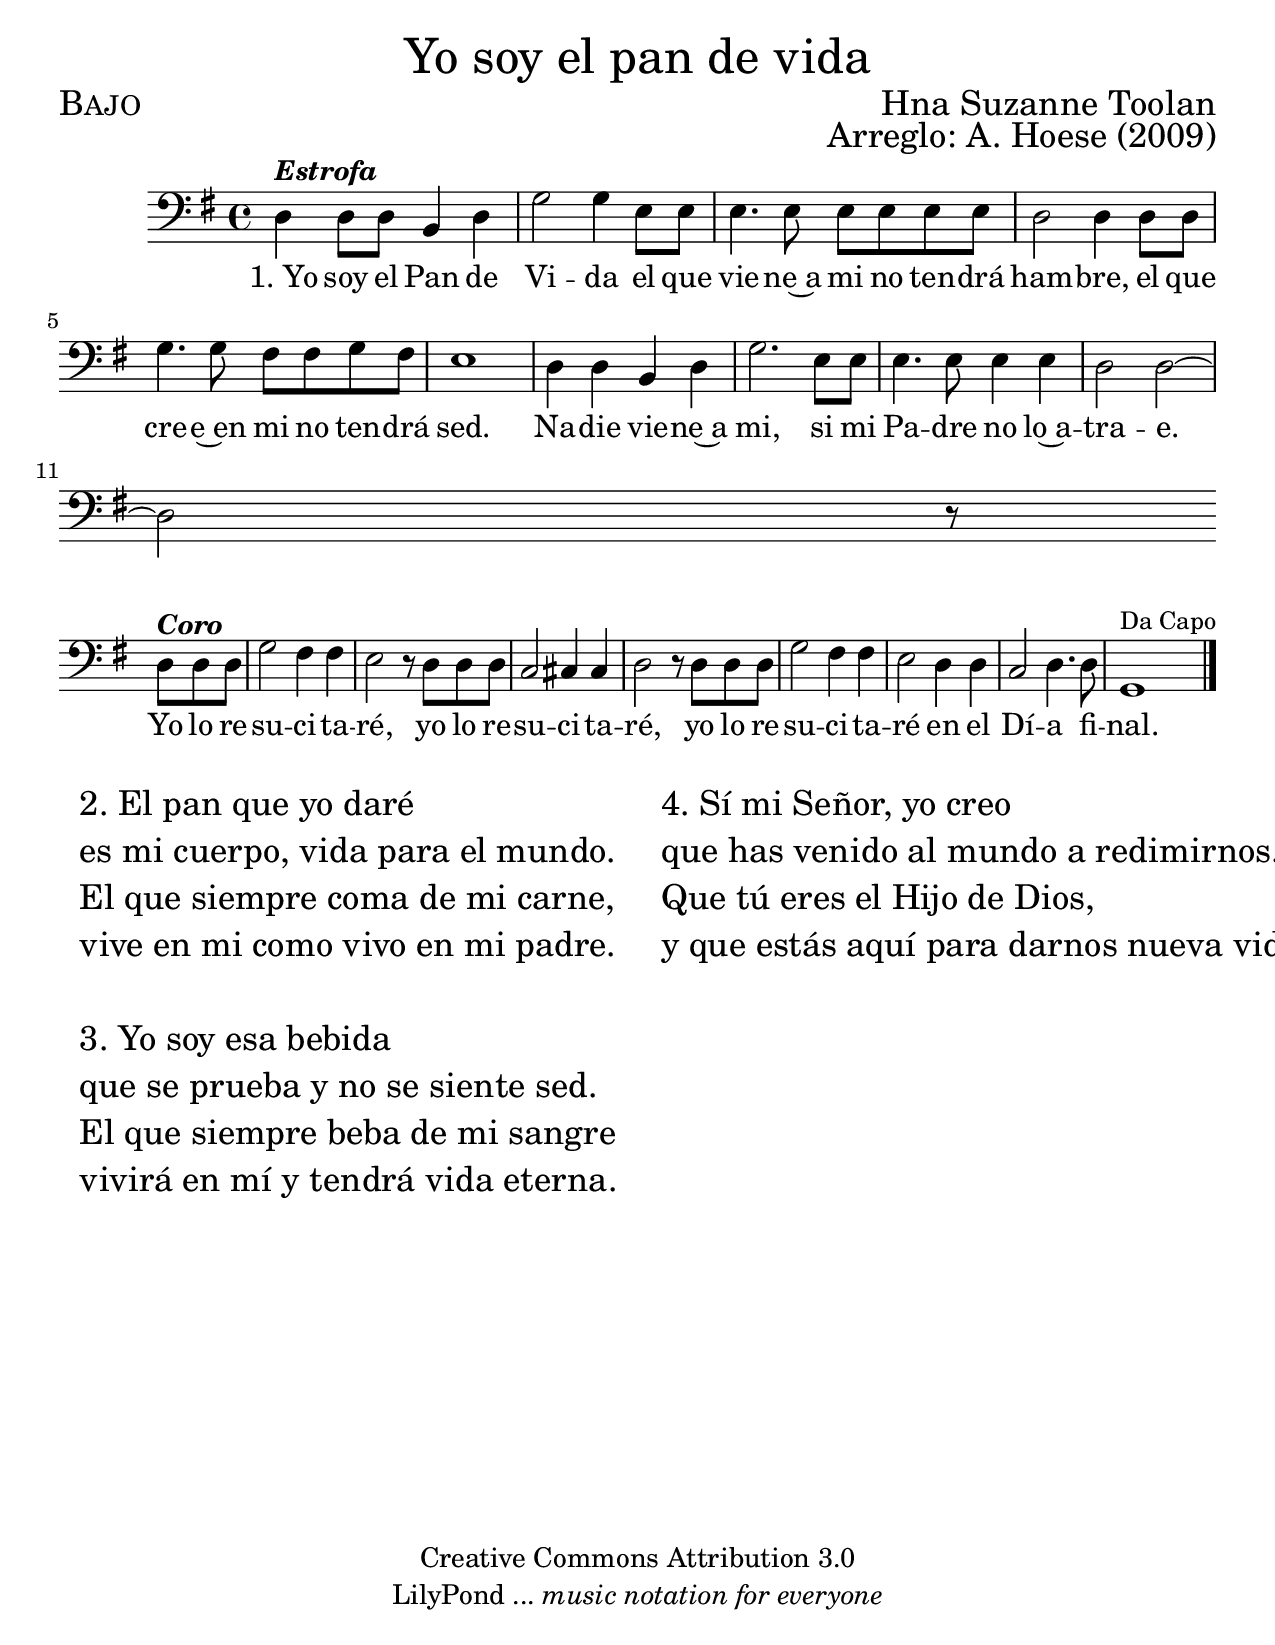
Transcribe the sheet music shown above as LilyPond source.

% ****************************************************************
%	Aleluya, mujeres santas - Bajo
%	by serach.sam@
% ****************************************************************
\language "espanol"
\version "2.19.49"

\include "melodia.ily"

#(set-global-staff-size 24)

% --- Parametro globales

\markup { \fill-line { \center-column { \fontsize #5 \titulo \fontsize #2 \subtitulo } } }
\markup { \fill-line { \fontsize #2 \smallCaps "Bajo" \fontsize #2 \autor  } }
\markup { \fill-line { " " \fontsize #2 \arreglo } }

\header {
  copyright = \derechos
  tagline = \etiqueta
  breakbefore = ##t
}

% --- Musica

% --- Letra

\score {
  <<
    \new Staff <<
      \new Voice = "voz" << \global \bajo >>
      \new Lyrics \lyricsto "voz" \letra
    >>
  >>
  \midi {}
  \layout {}
}

\letras

\paper {
  #(set-paper-size "letter")
}